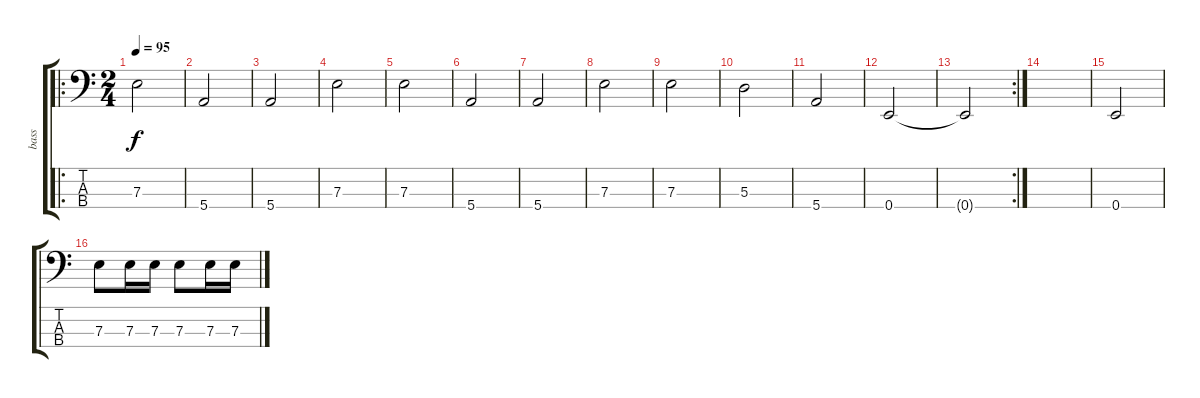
\track ("bass" "bass") {instrument electricbassfinger}
\staff {score tabs}
\tuning (G2 D2 A1 E1) {hide}
\ro
\ts (2 4)
\tempo 95
\clef f4
\ks c
7.3.2{dy f instrument electricbassfinger} |
5.4.2 |
5.4.2 |
7.3.2 |
7.3.2 |
5.4.2 |
5.4.2 |
7.3.2 |
7.3.2 |
5.3.2 |
5.4.2 |
0.4.2 |
\rc 2
0.4{t}.2 |
|
0.4.2 |
7.3.8 7.3.16 7.3.16 7.3.8 7.3.16 7.3.16
